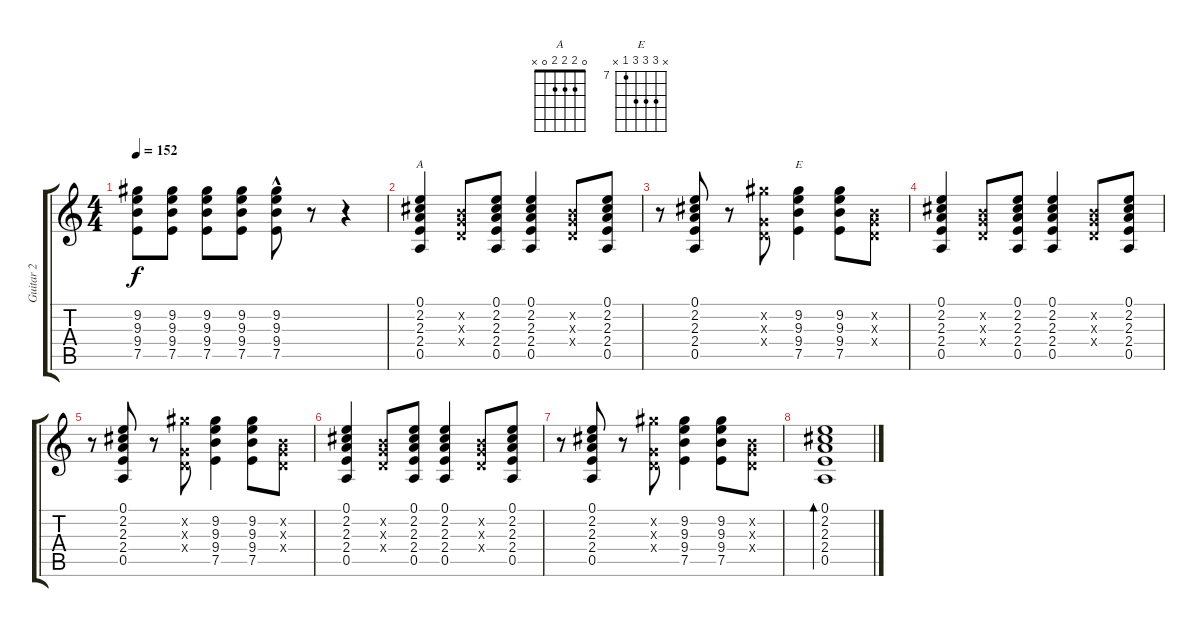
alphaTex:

\track ("Guitar 2" "Guitar 2") {instrument distortionguitar}
\staff {score tabs}
\tuning (E4 B3 G3 D3 A2 E2) {hide}
\chord ("A" 0 2 2 2 0 x)
\chord ("E" x 9 9 9 7 x) {firstfret 7}
\ts (4 4)
\tempo 152
\clef g2
\ks c
(9.2 9.3 9.4 7.5).8{dy f} (9.2 9.3 9.4 7.5).8 (9.2 9.3 9.4 7.5).8 (9.2 9.3 9.4 7.5).8 (9.2 9.3 9.4{hac} 7.5).8 r.8 r.4 |
(0.1 2.2 2.3 2.4 0.5).4{ch "A"} (0.2{x} 0.3{x} 0.4{x}).8 (0.1 2.2 2.3 2.4 0.5).8 (0.1 2.2 2.3 2.4 0.5).4 (0.2{x} 0.3{x} 0.4{x}).8 (0.1 2.2 2.3 2.4 0.5).8 |
r.8 (0.1 2.2 2.3 2.4 0.5).8 r.8 (9.2{x} 0.3{x} 0.4{x}).8 (9.2 9.3 9.4 7.5).4{ch "E"} (9.2 9.3 9.4 7.5).8 (0.2{x} 0.3{x} 0.4{x}).8 |
(0.1 2.2 2.3 2.4 0.5).4 (0.2{x} 0.3{x} 0.4{x}).8 (0.1 2.2 2.3 2.4 0.5).8 (0.1 2.2 2.3 2.4 0.5).4 (0.2{x} 0.3{x} 0.4{x}).8 (0.1 2.2 2.3 2.4 0.5).8 |
r.8 (0.1 2.2 2.3 2.4 0.5).8 r.8 (9.2{x} 0.3{x} 0.4{x}).8 (9.2 9.3 9.4 7.5).4 (9.2 9.3 9.4 7.5).8 (0.2{x} 0.3{x} 0.4{x}).8 |
(0.1 2.2 2.3 2.4 0.5).4 (0.2{x} 0.3{x} 0.4{x}).8 (0.1 2.2 2.3 2.4 0.5).8 (0.1 2.2 2.3 2.4 0.5).4 (0.2{x} 0.3{x} 0.4{x}).8 (0.1 2.2 2.3 2.4 0.5).8 |
r.8 (0.1 2.2 2.3 2.4 0.5).8 r.8 (9.2{x} 0.3{x} 0.4{x}).8 (9.2 9.3 9.4 7.5).4 (9.2 9.3 9.4 7.5).8 (0.2{x} 0.3{x} 0.4{x}).8 |
(0.1 2.2 2.3 2.4 0.5).1{bd 60 volume 0}
